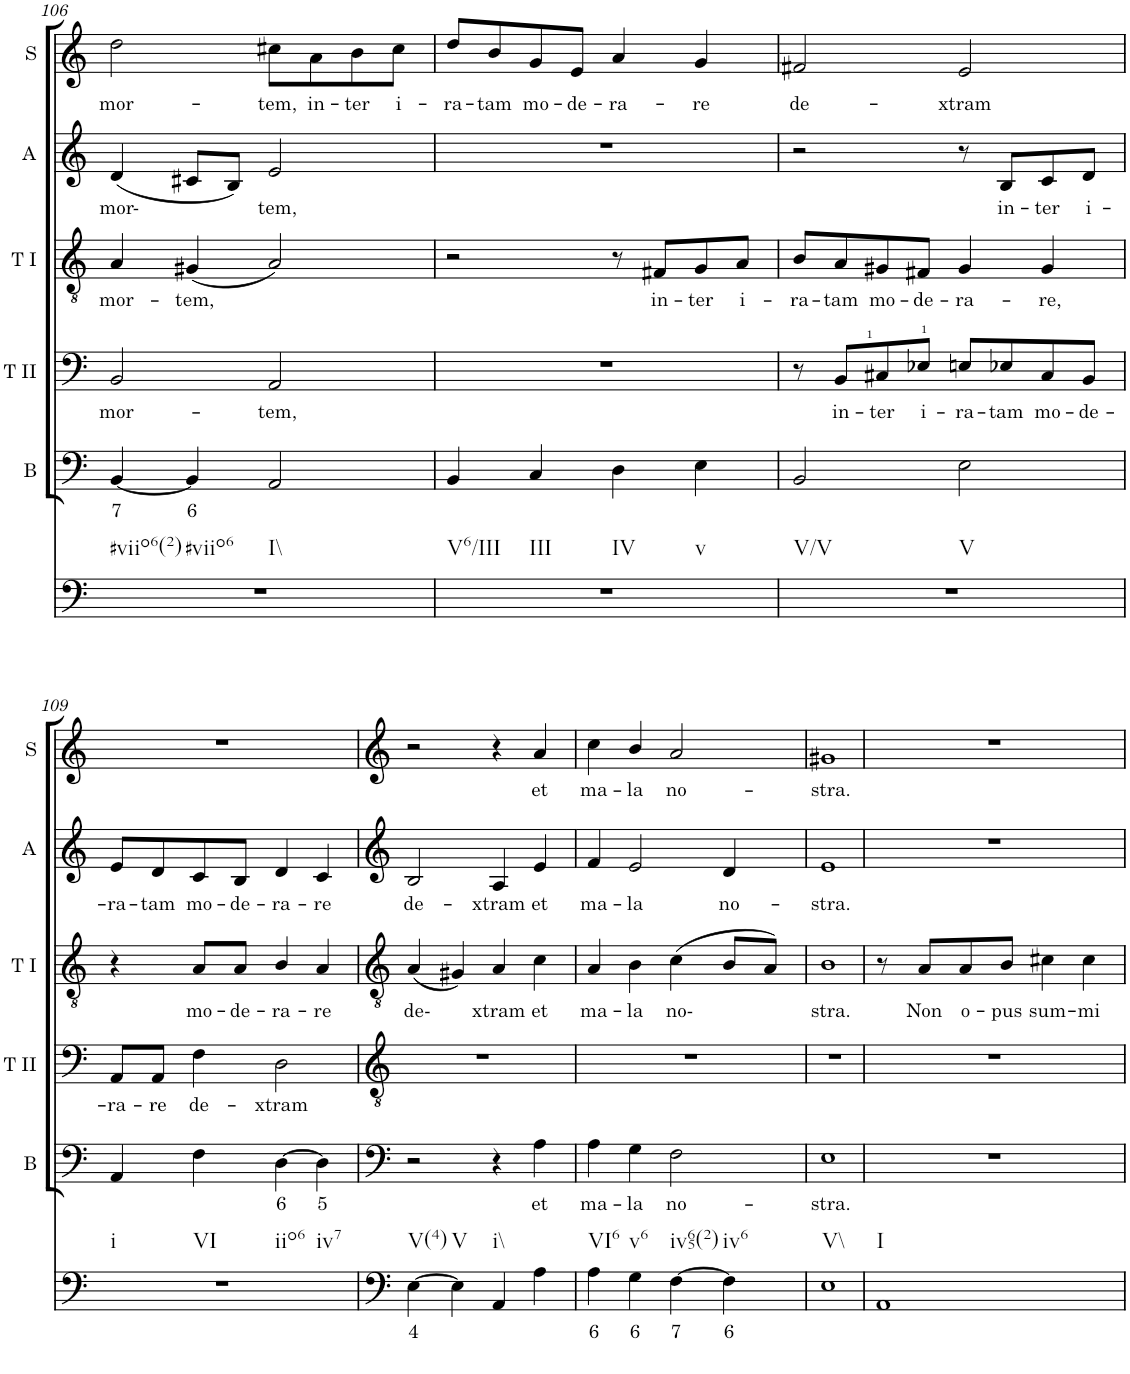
**kern	**text	**kern	**text	**kern	**text	**kern	**text	**kern	**text	**kern	**text
*part6	*part6	*part5	*part5	*part4	*part4	*part3	*part3	*part2	*part2	*part1	*part1
*staff6	*staff6	*staff5	*staff5	*staff4	*staff4	*staff3	*staff3	*staff2	*staff2	*staff1	*staff1
*I"Continuo	*	*I"Bass	*	*I"Tenor II	*	*I"Tenor I	*	*I"Alto	*	*I"Soprano	*
*	*	*I'B	*	*I'T II	*	*I'T I	*	*I'A	*	*I'S	*
!!LO:PB:g=z
*clefG2	*	*clefG2	*	*clefG2	*	*clefG2	*	*clefF4	*	*clefF4	*
*k[]	*	*k[]	*	*k[]	*	*k[]	*	*k[]	*	*k[]	*
*M2/2	*	*M2/2	*	*M2/2	*	*M2/2	*	*M2/2	*	*M2/2	*
*met(c|)	*	*met(c|)	*	*met(c|)	*	*met(c|)	*	*met(c|)	*	*met(c|)	*
=106	=106	=106	=106	=106	=106	=106	=106	=106	=106	=106	=106
!LO:TX:b:t=#viio6(2)	!	!	!	!	!	!	!	!	!	!	!
!LO:TX:b:t=#viio6	!	!	!	!	!	!	!	!	!	!	!
!LO:TX:b:t=I\\	!	!	!	!	!	!	!	!	!	!	!
!	!	!	!LO:LY:b	!	!LO:LY:b	!	!LO:LY:b	!	!LO:LY:b	!	!LO:LY:b
1r	.	[4BB/	7	2BB/	mor-	4A/	mor-	(4d/	mor-	2dd\	mor-
!	!	!	!LO:LY:b	!	!	!	!LO:LY:b	!	!	!	!
.	.	4BB/]	6	.	.	(4G#X/	tem,	8c#X/L	.	.	.
.	.	.	.	.	.	.	.	8B/J)	.	.	.
!	!	!	!	!	!LO:LY:b	!	!	!	!LO:LY:b	!	!LO:LY:b
.	.	2AA/	.	2AA/	tem,	2A/)	.	2e/	tem,	8cc#X\L	tem,
!	!	!	!	!	!	!	!	!	!	!	!LO:LY:b
.	.	.	.	.	.	.	.	.	.	8a\	in-
!	!	!	!	!	!	!	!	!	!	!	!LO:LY:b
.	.	.	.	.	.	.	.	.	.	8b\	ter
!	!	!	!	!	!	!	!	!	!	!	!LO:LY:b
.	.	.	.	.	.	.	.	.	.	8cc#\J	i-
=107	=107	=107	=107	=107	=107	=107	=107	=107	=107	=107	=107
!LO:TX:b:t=V6/III	!	!	!	!	!	!	!	!	!	!	!
!LO:TX:b:t=III	!	!	!	!	!	!	!	!	!	!	!
!LO:TX:b:t=IV	!	!	!	!	!	!	!	!	!	!	!
!LO:TX:b:t=v	!	!	!	!	!	!	!	!	!	!	!
!	!	!	!	!	!	!	!	!	!	!	!LO:LY:b
1r	.	4BB/	.	1r	.	2r	.	1r	.	8dd/L	ra-
!	!	!	!	!	!	!	!	!	!	!	!LO:LY:b
.	.	.	.	.	.	.	.	.	.	8b/	tam
!	!	!	!	!	!	!	!	!	!	!	!LO:LY:b
.	.	4C/	.	.	.	.	.	.	.	8g/	mo-
!	!	!	!	!	!	!	!	!	!	!	!LO:LY:b
.	.	.	.	.	.	.	.	.	.	8e/J	de-
!	!	!	!	!	!	!	!	!	!	!	!LO:LY:b
.	.	4D\	.	.	.	8r	.	.	.	4a/	ra-
!	!	!	!	!	!	!	!LO:LY:b	!	!	!	!
.	.	.	.	.	.	8F#X/L	in-	.	.	.	.
!	!	!	!	!	!	!	!LO:LY:b	!	!	!	!LO:LY:b
.	.	4E\	.	.	.	8G/	ter	.	.	4g/	re
!	!	!	!	!	!	!	!LO:LY:b	!	!	!	!
.	.	.	.	.	.	8A/J	i-	.	.	.	.
=108	=108	=108	=108	=108	=108	=108	=108	=108	=108	=108	=108
!LO:TX:b:t=V/V	!	!	!	!	!	!	!	!	!	!	!
!LO:TX:b:t=V	!	!	!	!	!	!	!	!	!	!	!
!	!	!	!	!	!	!	!LO:LY:b	!	!	!	!LO:LY:b
1r	.	2BB/	.	8r	.	8B/L	ra-	2r	.	2f#X/	de-
!	!	!	!	!	!LO:LY:b	!	!LO:LY:b	!	!	!	!
.	.	.	.	8BB/L	in-	8A/	tam	.	.	.	.
!	!	!	!	!LO:TX:a:t=1	!	!	!	!	!	!	!
!	!	!	!	!	!LO:LY:b	!	!LO:LY:b	!	!	!	!
.	.	.	.	8C#X/	ter	8G#X/	mo-	.	.	.	.
!	!	!	!	!LO:TX:a:t=1	!	!	!	!	!	!	!
!	!	!	!	!	!LO:LY:b	!	!LO:LY:b	!	!	!	!
.	.	.	.	8E-X/J	i-	8F#X/J	de-	.	.	.	.
!	!	!	!	!	!LO:LY:b	!	!LO:LY:b	!	!	!	!LO:LY:b
.	.	2E\	.	8En/L	ra-	4G#/	ra-	8r	.	2e/	xtram
!	!	!	!	!	!LO:LY:b	!	!	!	!LO:LY:b	!	!
.	.	.	.	8E-X/	tam	.	.	8B/L	in-	.	.
!	!	!	!	!	!LO:LY:b	!	!LO:LY:b	!	!LO:LY:b	!	!
.	.	.	.	8C#/	mo-	4G#/	re,	8c/	ter	.	.
!	!	!	!	!	!LO:LY:b	!	!	!	!LO:LY:b	!	!
.	.	.	.	8BB/J	de-	.	.	8d/J	i-	.	.
!!LO:LB:g=z
=109	=109	=109	=109	=109	=109	=109	=109	=109	=109	=109	=109
!LO:TX:b:t=i	!	!	!	!	!	!	!	!	!	!	!
!LO:TX:b:t=VI	!	!	!	!	!	!	!	!	!	!	!
!LO:TX:b:t=iio6	!	!	!	!	!	!	!	!	!	!	!
!LO:TX:b:t=iv7	!	!	!	!	!	!	!	!	!	!	!
!	!	!	!	!	!LO:LY:b	!	!	!	!LO:LY:b	!	!
1r	.	4AA/	.	8AA/L	ra-	4r	.	8e/L	ra-	1r	.
!	!	!	!	!	!LO:LY:b	!	!	!	!LO:LY:b	!	!
.	.	.	.	8AA/J	re	.	.	8d/	tam	.	.
!	!	!	!	!	!LO:LY:b	!	!LO:LY:b	!	!LO:LY:b	!	!
.	.	4F\	.	4F\	de-	8A/L	mo-	8c/	mo-	.	.
!	!	!	!	!	!	!	!LO:LY:b	!	!LO:LY:b	!	!
.	.	.	.	.	.	8A/J	de-	8B/J	de-	.	.
!	!	!	!LO:LY:b	!	!LO:LY:b	!	!LO:LY:b	!	!LO:LY:b	!	!
.	.	[4D\	6	2D\	xtram	4B/	ra-	4d/	ra-	.	.
!	!	!	!LO:LY:b	!	!	!	!LO:LY:b	!	!LO:LY:b	!	!
.	.	4D\]	5	.	.	4A/	re	4c/	re	.	.
=110	=110	=110	=110	=110	=110	=110	=110	=110	=110	=110	=110
!LO:TX:b:t=V(4)	!	!	!	!	!	!	!	!	!	!	!
!	!LO:LY:b	!	!	!	!	!	!LO:LY:b	!	!LO:LY:b	!	!
[4E\	4	2r	.	1r	.	(4A/	de-	2B/	de-	2r	.
!LO:TX:b:t=V	!	!	!	!	!	!	!	!	!	!	!
4E\]	.	.	.	.	.	4G#X/)	.	.	.	.	.
!LO:TX:b:t=i\\	!	!	!	!	!	!	!	!	!	!	!
!	!	!	!	!	!	!	!LO:LY:b	!	!LO:LY:b	!	!
4AA/	.	4r	.	.	.	4A/	xtram	4A/	xtram	4r	.
!	!	!	!LO:LY:b	!	!	!	!LO:LY:b	!	!LO:LY:b	!	!LO:LY:b
4A\	.	4A\	et	.	.	4c\	et	4e/	et	4a/	et
=111	=111	=111	=111	=111	=111	=111	=111	=111	=111	=111	=111
!LO:TX:b:t=VI6	!	!	!	!	!	!	!	!	!	!	!
!	!LO:LY:b	!	!LO:LY:b	!	!	!	!LO:LY:b	!	!LO:LY:b	!	!LO:LY:b
4A\	6	4A\	ma-	1r	.	4A/	ma-	4f/	ma-	4cc\	ma-
!LO:TX:b:t=v6	!	!	!	!	!	!	!	!	!	!	!
!	!LO:LY:b	!	!LO:LY:b	!	!	!	!LO:LY:b	!	!LO:LY:b	!	!LO:LY:b
4G\	6	4G\	la	.	.	4B\	la	2e/	la	4b/	la
!LO:TX:b:t=iv65(2)	!	!	!	!	!	!	!	!	!	!	!
!	!LO:LY:b	!	!LO:LY:b	!	!	!	!LO:LY:b	!	!	!	!LO:LY:b
[4F\	7	2F\	no-	.	.	(4c\	no-	.	.	2a/	no-
!LO:TX:b:t=iv6	!	!	!	!	!	!	!	!	!	!	!
!	!LO:LY:b	!	!	!	!	!	!	!	!LO:LY:b	!	!
4F\]	6	.	.	.	.	8B/L	.	4d/	no-	.	.
.	.	.	.	.	.	8A/J)	.	.	.	.	.
=112	=112	=112	=112	=112	=112	=112	=112	=112	=112	=112	=112
!LO:TX:b:t=V\\	!	!	!	!	!	!	!	!	!	!	!
!	!	!	!LO:LY:b	!	!	!	!LO:LY:b	!	!LO:LY:b	!	!LO:LY:b
1E	.	1E	stra.	1r	.	1B	stra.	1e	stra.	1g#X	stra.
=113	=113	=113	=113	=113	=113	=113	=113	=113	=113	=113	=113
!LO:TX:b:t=I	!	!	!	!	!	!	!	!	!	!	!
1AA	.	1r	.	1r	.	8r	.	1r	.	1r	.
!	!	!	!	!	!	!	!LO:LY:b	!	!	!	!
.	.	.	.	.	.	8A/L	Non	.	.	.	.
!	!	!	!	!	!	!	!LO:LY:b	!	!	!	!
.	.	.	.	.	.	8A/	o-	.	.	.	.
!	!	!	!	!	!	!	!LO:LY:b	!	!	!	!
.	.	.	.	.	.	8B/J	pus	.	.	.	.
!	!	!	!	!	!	!	!LO:LY:b	!	!	!	!
.	.	.	.	.	.	4c#X\	sum-	.	.	.	.
!	!	!	!	!	!	!	!LO:LY:b	!	!	!	!
.	.	.	.	.	.	4c#\	mi	.	.	.	.
=	=	=	=	=	=	=	=	=	=	=	=
*-	*-	*-	*-	*-	*-	*-	*-	*-	*-	*-	*-
